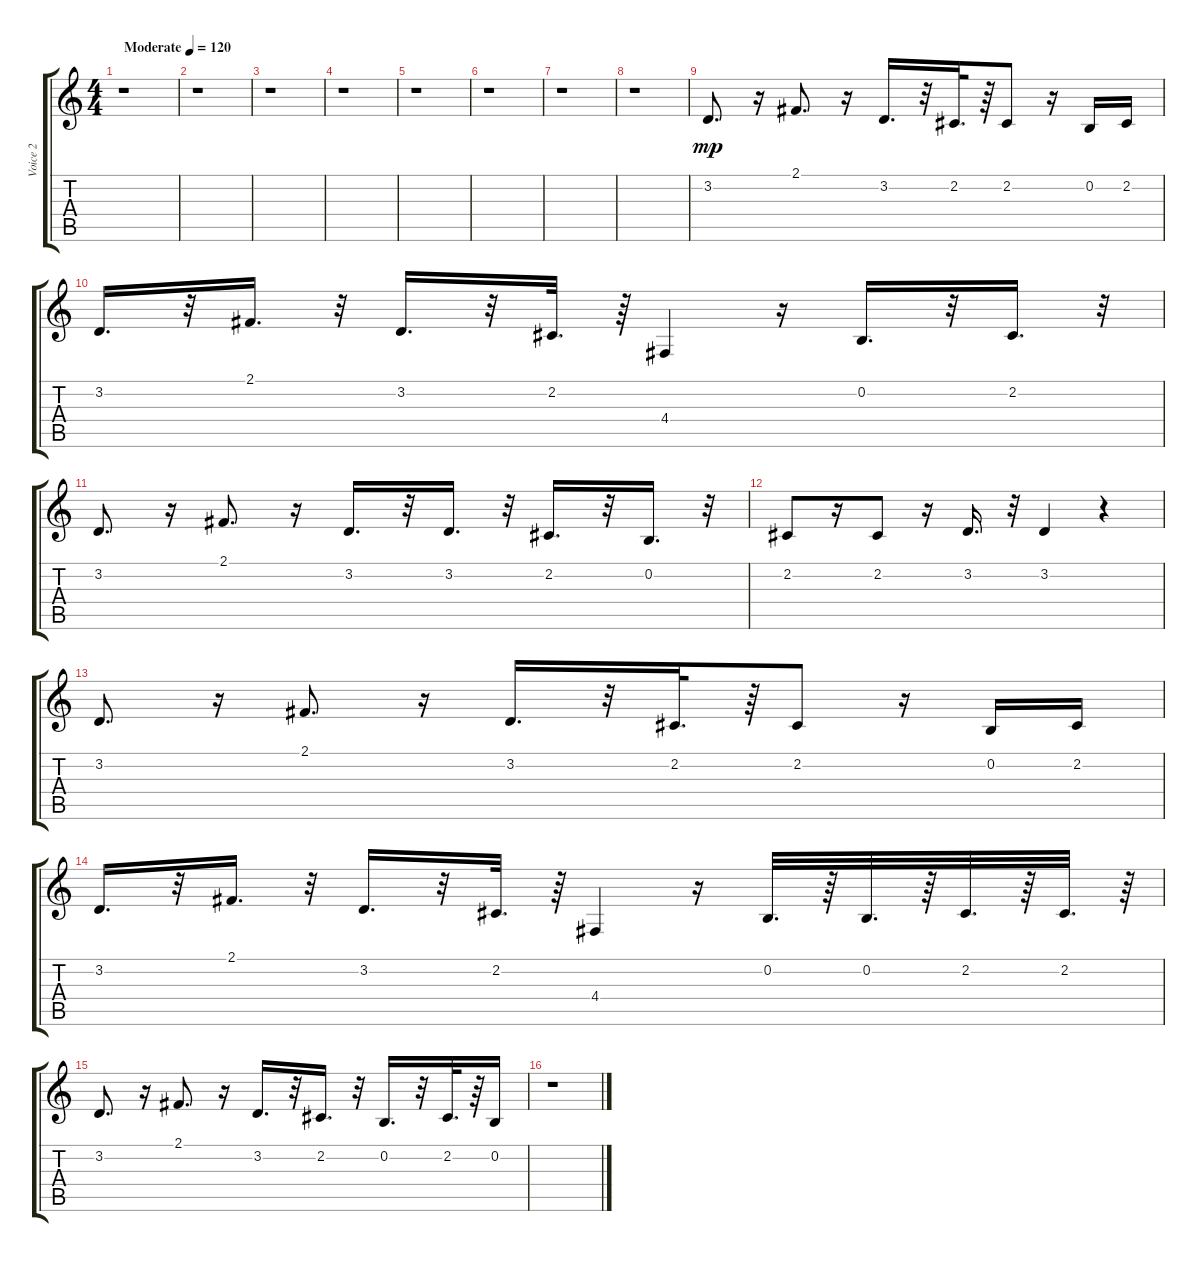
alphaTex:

\track ("Voice 2" "Voice 2") {instrument tenorsax}
\staff {score tabs}
\tuning (E4 B3 G3 D3 A2 E2) {hide}
\ts (4 4)
\tempo (120 "Moderate")
\clef g2
\ks c
r.1{dy mp instrument tenorsax} |
r.1 |
r.1 |
r.1 |
r.1 |
r.1 |
r.1 |
r.1 |
3.2.8{d} r.16 2.1.8{d} r.16 3.2.16{d} r.32 2.2.32{d} r.64 2.2.8 r.16 0.2.16 2.2.16 |
3.2.16{d} r.32 2.1.16{d} r.32 3.2.16{d} r.32 2.2.32{d} r.64 4.4.4 r.16 0.2.16{d} r.32 2.2.16{d} r.32 |
3.2.8{d} r.16 2.1.8{d} r.16 3.2.16{d} r.32 3.2.16{d} r.32 2.2.16{d} r.32 0.2.16{d} r.32 |
2.2.8 r.16 2.2.8 r.16 3.2.16{d} r.32 3.2.4 r.4 |
3.2.8{d} r.16 2.1.8{d} r.16 3.2.16{d} r.32 2.2.32{d} r.64 2.2.8 r.16 0.2.16 2.2.16 |
3.2.16{d} r.32 2.1.16{d} r.32 3.2.16{d} r.32 2.2.32{d} r.64 4.4.4 r.16 0.2.32{d} r.64 0.2.32{d} r.64 2.2.32{d} r.64 2.2.32{d} r.64 |
3.2.8{d} r.16 2.1.8{d} r.16 3.2.16{d} r.32 2.2.16{d} r.32 0.2.16{d} r.32 2.2.32{d} r.64 0.2.16 |
r.1
